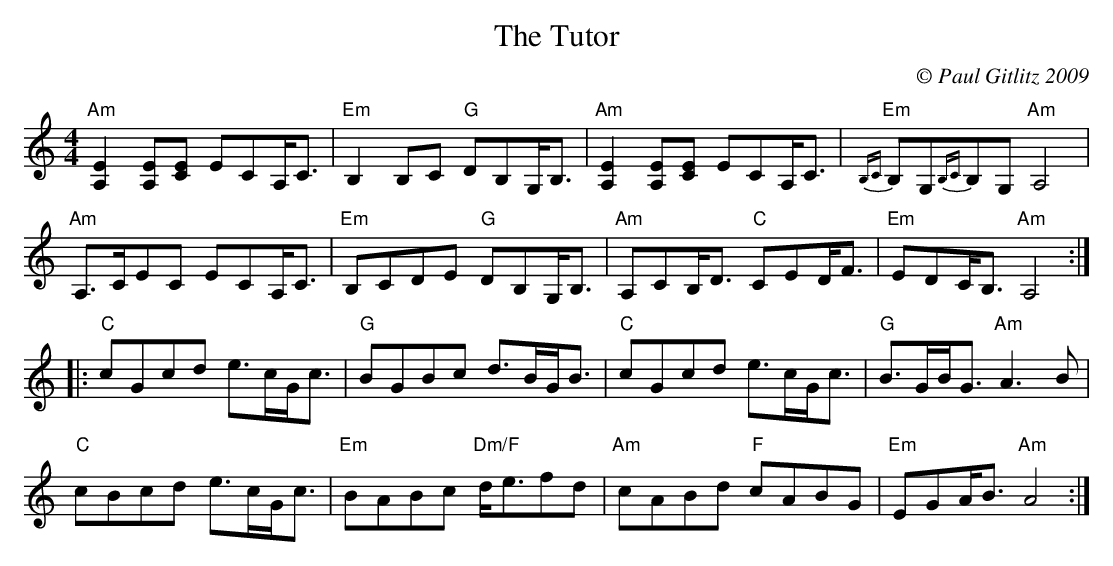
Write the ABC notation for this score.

X:1
T:Tutor, The
M:4/4
C:© Paul Gitlitz 2009
K:C
"Am"[A,2E2][A,E][CE] ECA,<C|"Em"B,2B,C "G"DB,G,<B,|"Am"[A,2E2][A,E][CE] ECA,<C|"Em"{B,C}B,G,{B,C}B,G, "Am"A,4|!
"Am"A,>CEC ECA,<C| "Em"B,CDE "G"DB,G,<B,|"Am"A,CB,<D "C"CED<F|"Em"EDC<B, "Am"A,4:|!
|:"C"cGcd e>cG<c|"G"BGBc d>BG<B|"C"cGcd e>cG<c|"G"B>GB<G "Am"A3B|!
"C"cBcd e>cG<c|"Em"BABc "Dm/F"d<efd|"Am"cABd "F"cABG|"Em"EGA<B "Am"A4:|]
